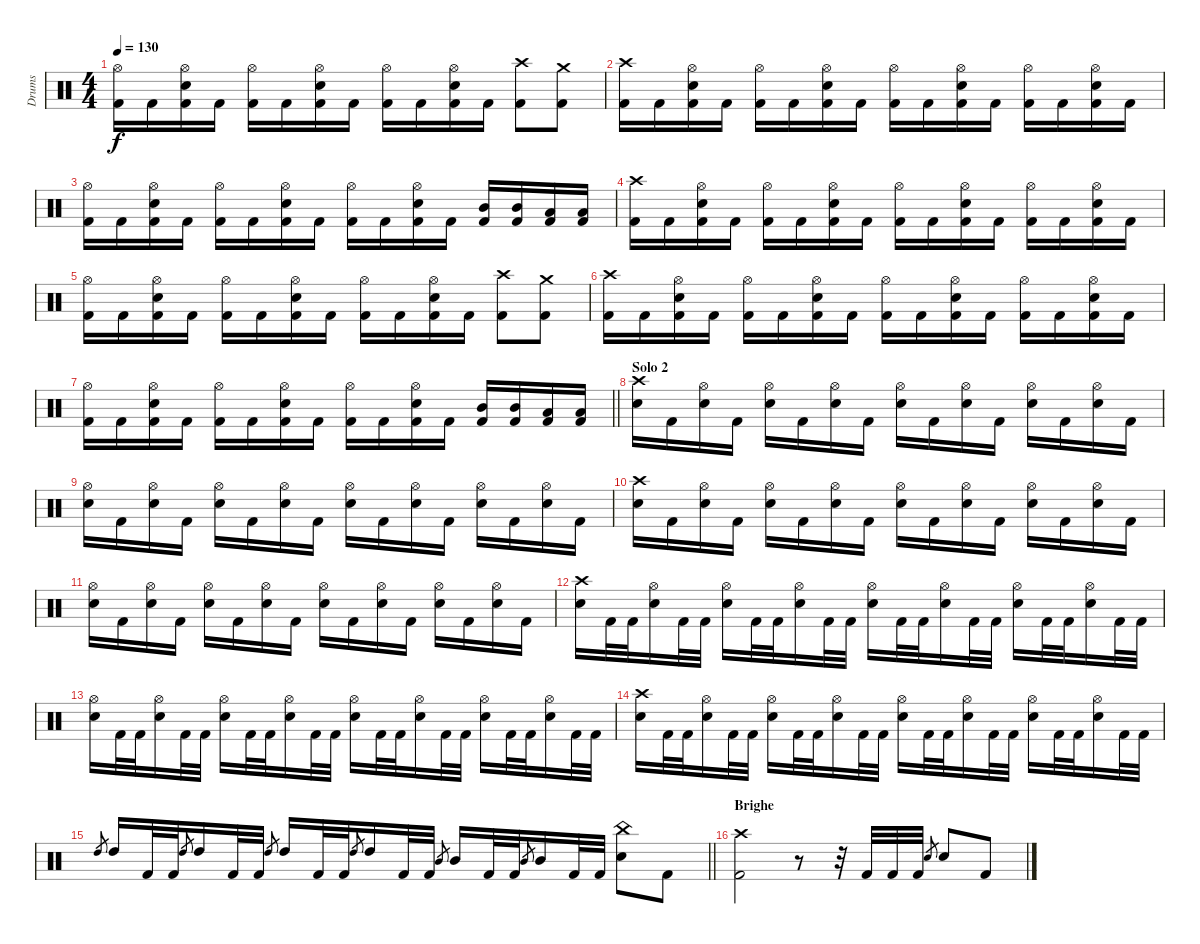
\track ("Drums" "Drums") {instrument percussion}
\staff {score}
\articulation defaults
\ts (4 4)
\tempo 130
\clef neutral
\ks c
("Hi-Hat (open)" "Kick (hit) 2").16{dy f} "Kick (hit) 2".16 ("Hi-Hat (open)" "Snare (hit) 2" "Kick (hit) 2").16 "Kick (hit) 2".16 ("Hi-Hat (open)" "Kick (hit) 2").16 "Kick (hit) 2".16 ("Hi-Hat (open)" "Snare (hit) 2" "Kick (hit) 2").16 "Kick (hit) 2".16 ("Hi-Hat (open)" "Kick (hit) 2").16 "Kick (hit) 2".16 ("Hi-Hat (open)" "Snare (hit) 2" "Kick (hit) 2").16 "Kick (hit) 2".16 ("Crash high (hit)" "Kick (hit) 2").8 ("Crash medium (hit)" "Kick (hit) 2").8 |
("Crash high (hit)" "Kick (hit) 2").16 "Kick (hit) 2".16 ("Hi-Hat (open)" "Snare (hit) 2" "Kick (hit) 2").16 "Kick (hit) 2".16 ("Hi-Hat (open)" "Kick (hit) 2").16 "Kick (hit) 2".16 ("Hi-Hat (open)" "Snare (hit) 2" "Kick (hit) 2").16 "Kick (hit) 2".16 ("Hi-Hat (open)" "Kick (hit) 2").16 "Kick (hit) 2".16 ("Hi-Hat (open)" "Snare (hit) 2" "Kick (hit) 2").16 "Kick (hit) 2".16 ("Hi-Hat (open)" "Kick (hit) 2").16 "Kick (hit) 2".16 ("Hi-Hat (open)" "Snare (hit) 2" "Kick (hit) 2").16 "Kick (hit) 2".16 |
("Hi-Hat (open)" "Kick (hit) 2").16 "Kick (hit) 2".16 ("Hi-Hat (open)" "Snare (hit) 2" "Kick (hit) 2").16 "Kick (hit) 2".16 ("Hi-Hat (open)" "Kick (hit) 2").16 "Kick (hit) 2".16 ("Hi-Hat (open)" "Snare (hit) 2" "Kick (hit) 2").16 "Kick (hit) 2".16 ("Hi-Hat (open)" "Kick (hit) 2").16 "Kick (hit) 2".16 ("Hi-Hat (open)" "Snare (hit) 2" "Kick (hit) 2").16 "Kick (hit) 2".16 ("Mid Tom (hit)" "Kick (hit) 2").16 ("Mid Tom (hit)" "Kick (hit) 2").16 ("Low Tom (hit)" "Kick (hit) 2").16 ("Low Tom (hit)" "Kick (hit) 2").16 |
("Crash high (hit)" "Kick (hit) 2").16 "Kick (hit) 2".16 ("Hi-Hat (open)" "Snare (hit) 2" "Kick (hit) 2").16 "Kick (hit) 2".16 ("Hi-Hat (open)" "Kick (hit) 2").16 "Kick (hit) 2".16 ("Hi-Hat (open)" "Snare (hit) 2" "Kick (hit) 2").16 "Kick (hit) 2".16 ("Hi-Hat (open)" "Kick (hit) 2").16 "Kick (hit) 2".16 ("Hi-Hat (open)" "Snare (hit) 2" "Kick (hit) 2").16 "Kick (hit) 2".16 ("Hi-Hat (open)" "Kick (hit) 2").16 "Kick (hit) 2".16 ("Hi-Hat (open)" "Snare (hit) 2" "Kick (hit) 2").16 "Kick (hit) 2".16 |
("Hi-Hat (open)" "Kick (hit) 2").16 "Kick (hit) 2".16 ("Hi-Hat (open)" "Snare (hit) 2" "Kick (hit) 2").16 "Kick (hit) 2".16 ("Hi-Hat (open)" "Kick (hit) 2").16 "Kick (hit) 2".16 ("Hi-Hat (open)" "Snare (hit) 2" "Kick (hit) 2").16 "Kick (hit) 2".16 ("Hi-Hat (open)" "Kick (hit) 2").16 "Kick (hit) 2".16 ("Hi-Hat (open)" "Snare (hit) 2" "Kick (hit) 2").16 "Kick (hit) 2".16 ("Crash high (hit)" "Kick (hit) 2").8 ("Crash medium (hit)" "Kick (hit) 2").8 |
("Crash high (hit)" "Kick (hit) 2").16 "Kick (hit) 2".16 ("Hi-Hat (open)" "Snare (hit) 2" "Kick (hit) 2").16 "Kick (hit) 2".16 ("Hi-Hat (open)" "Kick (hit) 2").16 "Kick (hit) 2".16 ("Hi-Hat (open)" "Snare (hit) 2" "Kick (hit) 2").16 "Kick (hit) 2".16 ("Hi-Hat (open)" "Kick (hit) 2").16 "Kick (hit) 2".16 ("Hi-Hat (open)" "Snare (hit) 2" "Kick (hit) 2").16 "Kick (hit) 2".16 ("Hi-Hat (open)" "Kick (hit) 2").16 "Kick (hit) 2".16 ("Hi-Hat (open)" "Snare (hit) 2" "Kick (hit) 2").16 "Kick (hit) 2".16 |
\barLineRight lightlight
("Hi-Hat (open)" "Kick (hit) 2").16 "Kick (hit) 2".16 ("Hi-Hat (open)" "Snare (hit) 2" "Kick (hit) 2").16 "Kick (hit) 2".16 ("Hi-Hat (open)" "Kick (hit) 2").16 "Kick (hit) 2".16 ("Hi-Hat (open)" "Snare (hit) 2" "Kick (hit) 2").16 "Kick (hit) 2".16 ("Hi-Hat (open)" "Kick (hit) 2").16 "Kick (hit) 2".16 ("Hi-Hat (open)" "Snare (hit) 2" "Kick (hit) 2").16 "Kick (hit) 2".16 ("Mid Tom (hit)" "Kick (hit) 2").16 ("Mid Tom (hit)" "Kick (hit) 2").16 ("Low Tom (hit)" "Kick (hit) 2").16 ("Low Tom (hit)" "Kick (hit) 2").16 |
\section ("" "Solo 2")
("Crash high (hit)" "Snare (hit) 2").16 "Kick (hit) 2".16 ("Hi-Hat (open)" "Snare (hit) 2").16 "Kick (hit) 2".16 ("Hi-Hat (open)" "Snare (hit) 2").16 "Kick (hit) 2".16 ("Hi-Hat (open)" "Snare (hit) 2").16 "Kick (hit) 2".16 ("Hi-Hat (open)" "Snare (hit) 2").16 "Kick (hit) 2".16 ("Hi-Hat (open)" "Snare (hit) 2").16 "Kick (hit) 2".16 ("Hi-Hat (open)" "Snare (hit) 2").16 "Kick (hit) 2".16 ("Hi-Hat (open)" "Snare (hit) 2").16 "Kick (hit) 2".16 |
("Hi-Hat (open)" "Snare (hit) 2").16 "Kick (hit) 2".16 ("Hi-Hat (open)" "Snare (hit) 2").16 "Kick (hit) 2".16 ("Hi-Hat (open)" "Snare (hit) 2").16 "Kick (hit) 2".16 ("Hi-Hat (open)" "Snare (hit) 2").16 "Kick (hit) 2".16 ("Hi-Hat (open)" "Snare (hit) 2").16 "Kick (hit) 2".16 ("Hi-Hat (open)" "Snare (hit) 2").16 "Kick (hit) 2".16 ("Hi-Hat (open)" "Snare (hit) 2").16 "Kick (hit) 2".16 ("Hi-Hat (open)" "Snare (hit) 2").16 "Kick (hit) 2".16 |
("Crash high (hit)" "Snare (hit) 2").16 "Kick (hit) 2".16 ("Hi-Hat (open)" "Snare (hit) 2").16 "Kick (hit) 2".16 ("Hi-Hat (open)" "Snare (hit) 2").16 "Kick (hit) 2".16 ("Hi-Hat (open)" "Snare (hit) 2").16 "Kick (hit) 2".16 ("Hi-Hat (open)" "Snare (hit) 2").16 "Kick (hit) 2".16 ("Hi-Hat (open)" "Snare (hit) 2").16 "Kick (hit) 2".16 ("Hi-Hat (open)" "Snare (hit) 2").16 "Kick (hit) 2".16 ("Hi-Hat (open)" "Snare (hit) 2").16 "Kick (hit) 2".16 |
("Hi-Hat (open)" "Snare (hit) 2").16 "Kick (hit) 2".16 ("Hi-Hat (open)" "Snare (hit) 2").16 "Kick (hit) 2".16 ("Hi-Hat (open)" "Snare (hit) 2").16 "Kick (hit) 2".16 ("Hi-Hat (open)" "Snare (hit) 2").16 "Kick (hit) 2".16 ("Hi-Hat (open)" "Snare (hit) 2").16 "Kick (hit) 2".16 ("Hi-Hat (open)" "Snare (hit) 2").16 "Kick (hit) 2".16 ("Hi-Hat (open)" "Snare (hit) 2").16 "Kick (hit) 2".16 ("Hi-Hat (open)" "Snare (hit) 2").16 "Kick (hit) 2".16 |
("Crash high (hit)" "Snare (hit) 2").16 "Kick (hit) 2".32 "Kick (hit) 2".32 ("Hi-Hat (open)" "Snare (hit) 2").16 "Kick (hit) 2".32 "Kick (hit) 2".32 ("Hi-Hat (open)" "Snare (hit) 2").16 "Kick (hit) 2".32 "Kick (hit) 2".32 ("Hi-Hat (open)" "Snare (hit) 2").16 "Kick (hit) 2".32 "Kick (hit) 2".32 ("Hi-Hat (open)" "Snare (hit) 2").16 "Kick (hit) 2".32 "Kick (hit) 2".32 ("Hi-Hat (open)" "Snare (hit) 2").16 "Kick (hit) 2".32 "Kick (hit) 2".32 ("Hi-Hat (open)" "Snare (hit) 2").16 "Kick (hit) 2".32 "Kick (hit) 2".32 ("Hi-Hat (open)" "Snare (hit) 2").16 "Kick (hit) 2".32 "Kick (hit) 2".32 |
("Hi-Hat (open)" "Snare (hit) 2").16 "Kick (hit) 2".32 "Kick (hit) 2".32 ("Hi-Hat (open)" "Snare (hit) 2").16 "Kick (hit) 2".32 "Kick (hit) 2".32 ("Hi-Hat (open)" "Snare (hit) 2").16 "Kick (hit) 2".32 "Kick (hit) 2".32 ("Hi-Hat (open)" "Snare (hit) 2").16 "Kick (hit) 2".32 "Kick (hit) 2".32 ("Hi-Hat (open)" "Snare (hit) 2").16 "Kick (hit) 2".32 "Kick (hit) 2".32 ("Hi-Hat (open)" "Snare (hit) 2").16 "Kick (hit) 2".32 "Kick (hit) 2".32 ("Hi-Hat (open)" "Snare (hit) 2").16 "Kick (hit) 2".32 "Kick (hit) 2".32 ("Hi-Hat (open)" "Snare (hit) 2").16 "Kick (hit) 2".32 "Kick (hit) 2".32 |
("Crash high (hit)" "Snare (hit) 2").16 "Kick (hit) 2".32 "Kick (hit) 2".32 ("Hi-Hat (open)" "Snare (hit) 2").16 "Kick (hit) 2".32 "Kick (hit) 2".32 ("Hi-Hat (open)" "Snare (hit) 2").16 "Kick (hit) 2".32 "Kick (hit) 2".32 ("Hi-Hat (open)" "Snare (hit) 2").16 "Kick (hit) 2".32 "Kick (hit) 2".32 ("Hi-Hat (open)" "Snare (hit) 2").16 "Kick (hit) 2".32 "Kick (hit) 2".32 ("Hi-Hat (open)" "Snare (hit) 2").16 "Kick (hit) 2".32 "Kick (hit) 2".32 ("Hi-Hat (open)" "Snare (hit) 2").16 "Kick (hit) 2".32 "Kick (hit) 2".32 ("Hi-Hat (open)" "Snare (hit) 2").16 "Kick (hit) 2".32 "Kick (hit) 2".32 |
\barLineRight lightlight "High Tom (hit)".8{gr} "High Tom (hit)".16 "Kick (hit) 2".32 "Kick (hit) 2".32 "High Tom (hit)".8{gr} "High Tom (hit)".16 "Kick (hit) 2".32 "Kick (hit) 2".32 "High Tom (hit)".8{gr} "High Tom (hit)".16 "Kick (hit) 2".32 "Kick (hit) 2".32 "High Tom (hit)".8{gr} "High Tom (hit)".16 "Kick (hit) 2".32 "Kick (hit) 2".32 "Mid Tom (hit)".8{gr} "Mid Tom (hit)".16 "Kick (hit) 2".32 "Kick (hit) 2".32 "Mid Tom (hit)".8{gr} "Mid Tom (hit)".16 "Kick (hit) 2".32 "Kick (hit) 2".32
("China (hit)" "Snare (hit) 2").8 "Kick (hit) 2".8 |
\section ("" "Brighe")
("Crash high (hit)" "Kick (hit) 2").2 r.8 r.32 "Kick (hit) 2".32 "Kick (hit) 2".32 "Kick (hit) 2".32 "Snare (hit) 2".8{gr} "Snare (hit) 2".8 "Kick (hit) 2".8
